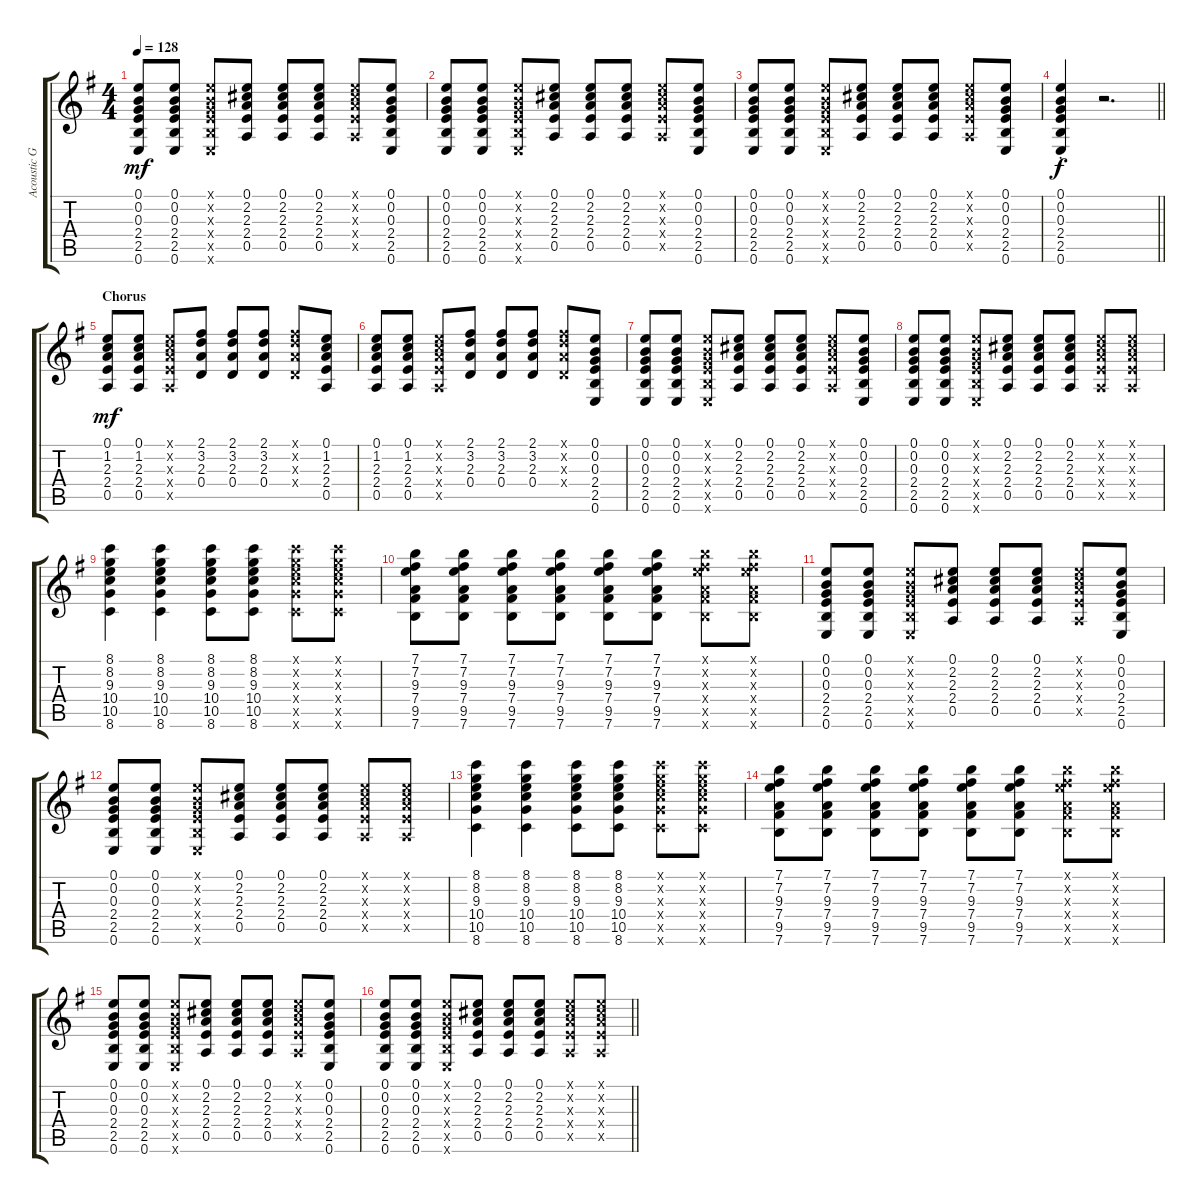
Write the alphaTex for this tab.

\track ("Acoustic Guitar" "Acoustic G") {instrument acousticguitarsteel}
\staff {score tabs}
\tuning (E4 B3 G3 D3 A2 E2) {hide}
\ts (4 4)
\tempo 128
\clef g2
\ks g
(0.1 0.2 0.3 2.4 2.5 0.6).8{dy mf} (0.1 0.2 0.3 2.4 2.5 0.6).8 (0.1{x} 0.2{x} 0.3{x} 2.4{x} 2.5{x} 0.6{x}).8 (0.1 2.2 2.3 2.4 0.5).8 (0.1 2.2 2.3 2.4 0.5).8 (0.1 2.2 2.3 2.4 0.5).8 (0.1{x} 2.2{x} 2.3{x} 2.4{x} 0.5{x}).8 (0.1 0.2 0.3 2.4 2.5 0.6).8 |
(0.1 0.2 0.3 2.4 2.5 0.6).8 (0.1 0.2 0.3 2.4 2.5 0.6).8 (0.1{x} 0.2{x} 0.3{x} 2.4{x} 2.5{x} 0.6{x}).8 (0.1 2.2 2.3 2.4 0.5).8 (0.1 2.2 2.3 2.4 0.5).8 (0.1 2.2 2.3 2.4 0.5).8 (0.1{x} 2.2{x} 2.3{x} 2.4{x} 0.5{x}).8 (0.1 0.2 0.3 2.4 2.5 0.6).8 |
(0.1 0.2 0.3 2.4 2.5 0.6).8 (0.1 0.2 0.3 2.4 2.5 0.6).8 (0.1{x} 0.2{x} 0.3{x} 2.4{x} 2.5{x} 0.6{x}).8 (0.1 2.2 2.3 2.4 0.5).8 (0.1 2.2 2.3 2.4 0.5).8 (0.1 2.2 2.3 2.4 0.5).8 (0.1{x} 2.2{x} 2.3{x} 2.4{x} 0.5{x}).8 (0.1 0.2 0.3 2.4 2.5 0.6).8 |
\barLineRight lightlight
(0.1{st} 0.2{st} 0.3{st} 2.4{st} 2.5{st} 0.6{st}).4{dy f} r.2{d} |
\section ("" "Chorus")
(0.1 1.2 2.3 2.4 0.5).8{dy mf} (0.1 1.2 2.3 2.4 0.5).8 (0.1{x} 1.2{x} 2.3{x} 2.4{x} 0.5{x}).8 (2.1 3.2 2.3 0.4).8 (2.1 3.2 2.3 0.4).8 (2.1 3.2 2.3 0.4).8 (2.1{x} 3.2{x} 2.3{x} 0.4{x}).8 (0.1 1.2 2.3 2.4 0.5).8 |
(0.1 1.2 2.3 2.4 0.5).8 (0.1 1.2 2.3 2.4 0.5).8 (0.1{x} 1.2{x} 2.3{x} 2.4{x} 0.5{x}).8 (2.1 3.2 2.3 0.4).8 (2.1 3.2 2.3 0.4).8 (2.1 3.2 2.3 0.4).8 (2.1{x} 3.2{x} 2.3{x} 0.4{x}).8 (0.1 0.2 0.3 2.4 2.5 0.6).8 |
(0.1 0.2 0.3 2.4 2.5 0.6).8 (0.1 0.2 0.3 2.4 2.5 0.6).8 (0.1{x} 0.2{x} 0.3{x} 2.4{x} 2.5{x} 0.6{x}).8 (0.1 2.2 2.3 2.4 0.5).8 (0.1 2.2 2.3 2.4 0.5).8 (0.1 2.2 2.3 2.4 0.5).8 (0.1{x} 2.2{x} 2.3{x} 2.4{x} 0.5{x}).8 (0.1 0.2 0.3 2.4 2.5 0.6).8 |
(0.1 0.2 0.3 2.4 2.5 0.6).8 (0.1 0.2 0.3 2.4 2.5 0.6).8 (0.1{x} 0.2{x} 0.3{x} 2.4{x} 2.5{x} 0.6{x}).8 (0.1 2.2 2.3 2.4 0.5).8 (0.1 2.2 2.3 2.4 0.5).8 (0.1 2.2 2.3 2.4 0.5).8 (0.1{x} 2.2{x} 2.3{x} 2.4{x} 0.5{x}).8 (0.1{x} 2.2{x} 2.3{x} 2.4{x} 0.5{x}).8 |
(8.1 8.2 9.3 10.4 10.5 8.6).4 (8.1 8.2 9.3 10.4 10.5 8.6).4 (8.1 8.2 9.3 10.4 10.5 8.6).8 (8.1 8.2 9.3 10.4 10.5 8.6).8 (8.1{x} 8.2{x} 9.3{x} 10.4{x} 10.5{x} 8.6{x}).8 (8.1{x} 8.2{x} 9.3{x} 10.4{x} 10.5{x} 8.6{x}).8 |
(7.1 7.2 9.3 7.4 9.5 7.6).8 (7.1 7.2 9.3 7.4 9.5 7.6).8 (7.1 7.2 9.3 7.4 9.5 7.6).8 (7.1 7.2 9.3 7.4 9.5 7.6).8 (7.1 7.2 9.3 7.4 9.5 7.6).8 (7.1 7.2 9.3 7.4 9.5 7.6).8 (7.1{x} 7.2{x} 9.3{x} 7.4{x} 9.5{x} 7.6{x}).8 (7.1{x} 7.2{x} 9.3{x} 7.4{x} 9.5{x} 7.6{x}).8 |
(0.1 0.2 0.3 2.4 2.5 0.6).8 (0.1 0.2 0.3 2.4 2.5 0.6).8 (0.1{x} 0.2{x} 0.3{x} 2.4{x} 2.5{x} 0.6{x}).8 (0.1 2.2 2.3 2.4 0.5).8 (0.1 2.2 2.3 2.4 0.5).8 (0.1 2.2 2.3 2.4 0.5).8 (0.1{x} 2.2{x} 2.3{x} 2.4{x} 0.5{x}).8 (0.1 0.2 0.3 2.4 2.5 0.6).8 |
(0.1 0.2 0.3 2.4 2.5 0.6).8 (0.1 0.2 0.3 2.4 2.5 0.6).8 (0.1{x} 0.2{x} 0.3{x} 2.4{x} 2.5{x} 0.6{x}).8 (0.1 2.2 2.3 2.4 0.5).8 (0.1 2.2 2.3 2.4 0.5).8 (0.1 2.2 2.3 2.4 0.5).8 (0.1{x} 2.2{x} 2.3{x} 2.4{x} 0.5{x}).8 (0.1{x} 2.2{x} 2.3{x} 2.4{x} 0.5{x}).8 |
(8.1 8.2 9.3 10.4 10.5 8.6).4 (8.1 8.2 9.3 10.4 10.5 8.6).4 (8.1 8.2 9.3 10.4 10.5 8.6).8 (8.1 8.2 9.3 10.4 10.5 8.6).8 (8.1{x} 8.2{x} 9.3{x} 10.4{x} 10.5{x} 8.6{x}).8 (8.1{x} 8.2{x} 9.3{x} 10.4{x} 10.5{x} 8.6{x}).8 |
(7.1 7.2 9.3 7.4 9.5 7.6).8 (7.1 7.2 9.3 7.4 9.5 7.6).8 (7.1 7.2 9.3 7.4 9.5 7.6).8 (7.1 7.2 9.3 7.4 9.5 7.6).8 (7.1 7.2 9.3 7.4 9.5 7.6).8 (7.1 7.2 9.3 7.4 9.5 7.6).8 (7.1{x} 7.2{x} 9.3{x} 7.4{x} 9.5{x} 7.6{x}).8 (7.1{x} 7.2{x} 9.3{x} 7.4{x} 9.5{x} 7.6{x}).8 |
(0.1 0.2 0.3 2.4 2.5 0.6).8 (0.1 0.2 0.3 2.4 2.5 0.6).8 (0.1{x} 0.2{x} 0.3{x} 2.4{x} 2.5{x} 0.6{x}).8 (0.1 2.2 2.3 2.4 0.5).8 (0.1 2.2 2.3 2.4 0.5).8 (0.1 2.2 2.3 2.4 0.5).8 (0.1{x} 2.2{x} 2.3{x} 2.4{x} 0.5{x}).8 (0.1 0.2 0.3 2.4 2.5 0.6).8 |
\barLineRight lightlight
(0.1 0.2 0.3 2.4 2.5 0.6).8 (0.1 0.2 0.3 2.4 2.5 0.6).8 (0.1{x} 0.2{x} 0.3{x} 2.4{x} 2.5{x} 0.6{x}).8 (0.1 2.2 2.3 2.4 0.5).8 (0.1 2.2 2.3 2.4 0.5).8 (0.1 2.2 2.3 2.4 0.5).8 (0.1{x} 2.2{x} 2.3{x} 2.4{x} 0.5{x}).8 (0.1{x} 2.2{x} 2.3{x} 2.4{x} 0.5{x}).8
